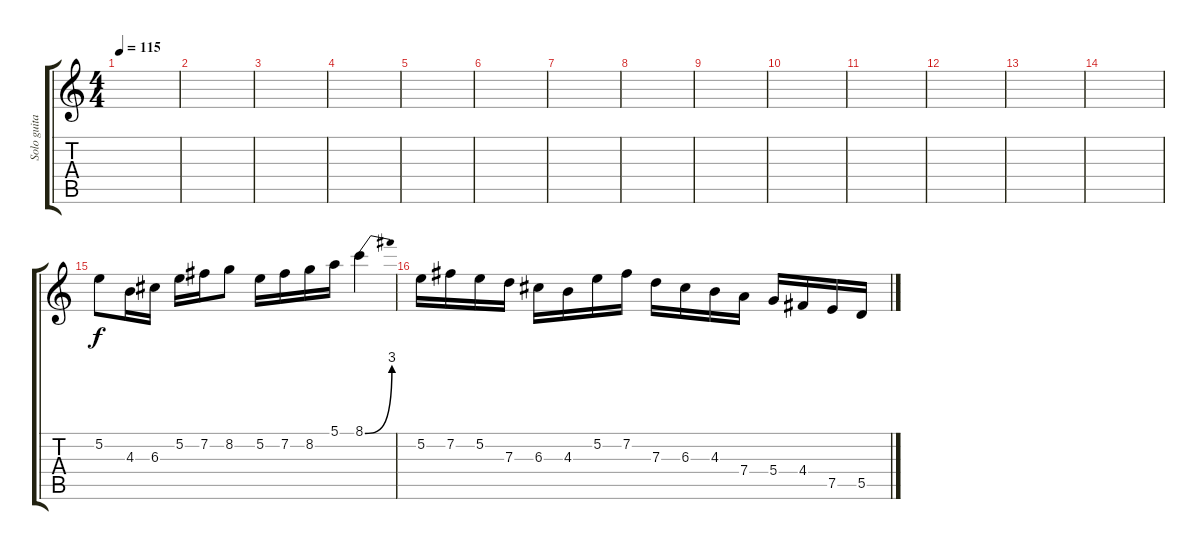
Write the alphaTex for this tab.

\track ("Solo guitar" "Solo guita") {instrument overdrivenguitar}
\staff {score tabs}
\tuning (E4 B3 G3 D3 A2 E2) {hide}
\ts (4 4)
\tempo 115
\clef g2
\ks c
|
|
|
|
|
|
|
|
|
|
|
|
|
|
5.2.8 4.3.16 6.3.16 5.2.16 7.2.16 8.2.8 5.2.16 7.2.16 8.2.16 5.1.16 8.1{be (bend 0 0 60 12)}.4 |
5.2.16 7.2.16 5.2.16 7.3.16 6.3.16 4.3.16 5.2.16 7.2.16 7.3.16 6.3.16 4.3.16 7.4.16 5.4.16 4.4.16 7.5.16 5.5.16
